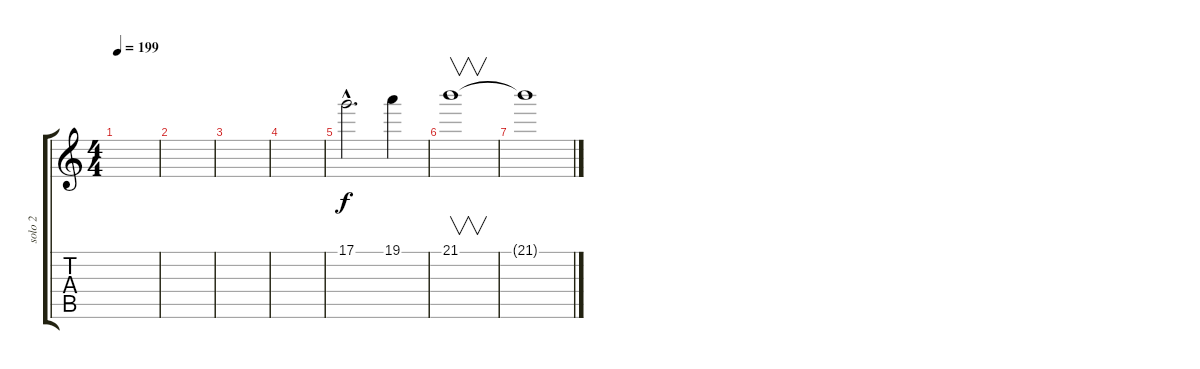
\track ("solo 2" "solo 2") {instrument distortionguitar}
\staff {score tabs}
\tuning (D4 A3 F3 C3 G2 D2) {hide}
\ts (4 4)
\tempo 199
\clef g2
\ks c
|
|
|
|
17.1{hac}.2{d} 19.1.4 |
21.1.1{v} |
21.1{t}.1
